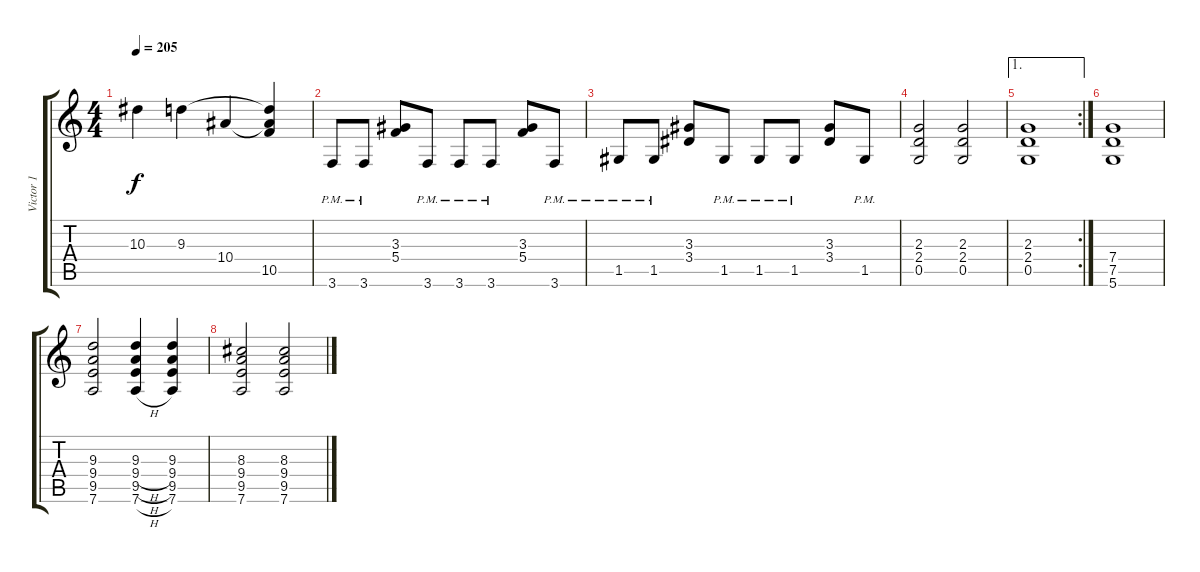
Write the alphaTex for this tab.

\track ("Victor 1" "Victor 1") {instrument distortionguitar}
\staff {score tabs}
\tuning (D4 A3 F3 C3 G2 D2) {hide}
\ts (4 4)
\tempo 205
\clef g2
\ks c
10.3.4{dy f} 9.3.4 10.4.4 (9.3{t} 10.4{t} 10.5).4 |
3.6{pm}.8 3.6{pm}.8 (3.3 5.4).8 3.6{pm}.8 3.6{pm}.8 3.6{pm}.8 (3.3 5.4).8 3.6{pm}.8 |
1.5{pm}.8 1.5{pm}.8 (3.3 3.4).8 1.5{pm}.8 1.5{pm}.8 1.5{pm}.8 (3.3 3.4).8 1.5{pm}.8 |
(2.3 2.4 0.5).2 (2.3 2.4 0.5).2 |
\ae 1
\rc 2
(2.3 2.4 0.5).1 |
(7.4 7.5 5.6).1 |
(9.3 9.4 9.5 7.6).2 (9.3 9.4{h} 9.5{h} 7.6{h}).4 (9.3 9.4 9.5 7.6).4 |
(8.3 9.4 9.5 7.6).2 (8.3 9.4 9.5 7.6).2
